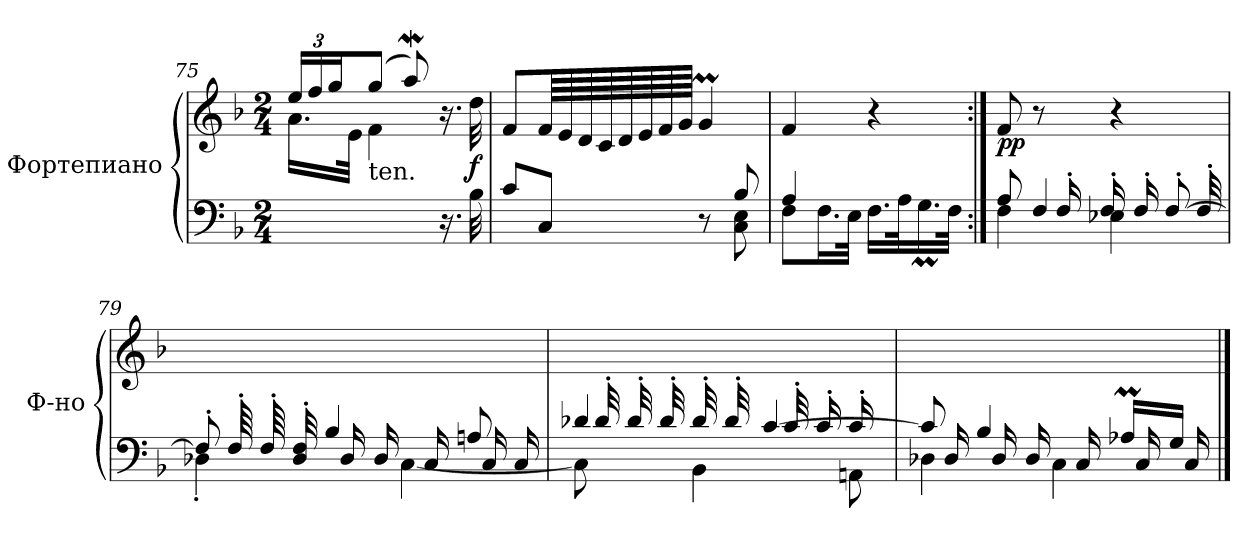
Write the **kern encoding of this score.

**kern	**kern	**dynam
*part1	*part1	*part1
*staff2	*staff1	*staff1/2
*I"Фортепиано	*	*
*I'Ф-но	*	*
!!LO:PB:g=z
*clefF4	*clefG2	*
*k[b-]	*k[b-]	*
*M2/4	*M2/4	*
=75	=75	=75
*^	*	*
*	*	*Xbrackettup	*
*	*	*^	*
4...ryy	4.ryy	24ee/LL	16.a\LL	.
.	.	24ff/	.	.
.	.	24gg/J	.	.
.	.	.	32e\JJk	.
!	!	!LO:TX:b:t=ten.	!	!
.	.	(>8gg/J	4f\	.
.	.	8aaW/)	.	.
.	16.r	16.r	8ryy	.
!	!	!	!	!LO:DY:b
32B-\	32ryy	32dd\	.	f
*	*	*v	*v	*
=76	=76	=76	=76
8c/L	4.ryy	8f/L	.
8C/J	.	64f/LLL	.
.	.	64e/	.
.	.	64d/	.
.	.	64c/	.
.	.	64d/	.
.	.	64e/	.
.	.	64f/	.
.	.	64g/JJJJ	.
8r	.	4gM/	.
8B-/	8C\ 8E\	.	.
=77	=77	=77	=77
4A/	8F\L	4f/	.
.	16.F\L	.	.
.	32E\JJk	.	.
4ryy	16.F\LL	4r	.
.	32A\K	.	.
.	16.GM\	.	.
.	32F\JJk	.	.
!!LO:LB:g=z
=78:|!	=78:|!	=78:|!	=78:|!
*	*^	*	*
!	!	!	!	!LO:DY:b
8A/	4F\	8.ryy	8f/	pp
4F/	.	.	8r	.
.	.	16F'>!	.	.
.	4E-X\	16F'>!	4r	.
.	.	16F'>!	.	.
[8F'/	.	16ryy	.	.
.	.	32F'!	.	.
.	.	32ryy	.	.
=79	=79	=79	=79	=79
8F'/]	4D-X'\	16ryy	2ryy	.
.	.	64F'!	.	.
.	.	64F'>!	.	.
.	.	32D-!' 32F!'	.	.
4B-/	.	16D-!	.	.
.	.	16D-!	.	.
.	[4C\	16ryy	.	.
.	.	16C!	.	.
8An/	.	16C!	.	.
.	.	16C!	.	.
=80	=80	=80	=80	=80
4d-X/	8C\]	32ryy	2ryy	.
.	.	32d-'!	.	.
.	.	32d-'!	.	.
.	.	32d-'!	.	.
.	4BB-\	32d-'!	.	.
.	.	32d-'!	.	.
.	.	16.ryy	.	.
[4c/	.	.	.	.
.	.	32c'!	.	.
.	.	16c'!	.	.
.	8AAn\	16c'!	.	.
.	.	16ryy	.	.
!!LO:LB:g=z
=81	=81	=81	=81	=81
8c/]	4D-X\	16ryy	2ryy	.
.	.	16D-!	.	.
4B-/	.	16D-!	.	.
.	.	16D-!	.	.
.	4C\	16ryy	.	.
.	.	16C!	.	.
16A-XM/LL	.	16C!	.	.
16G/JJ	.	16C!	.	.
*v	*v	*v	*	*
==	==	==
*-	*-	*-
